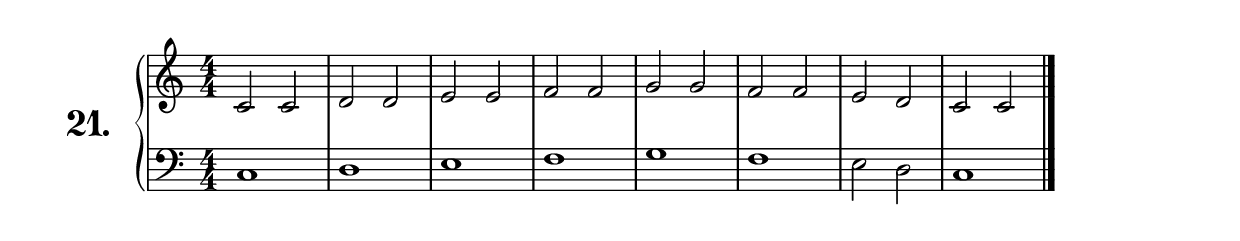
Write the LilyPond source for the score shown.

\version "2.18.2"

\score {
  \new PianoStaff  <<
    \set PianoStaff.instrumentName = \markup {
      \huge \bold \number "21." }

    \new Staff = "upper" \with {
      midiInstrument = #"acoustic grand" }

    \relative c' {
      \clef treble
      \key c \major
      \time 4/4
      \numericTimeSignature

      c2 c | %01
      d d  | %02
      e e  | %03
      f f  | %04
      g g  | %05
      f f  | %06
      e d  | %07
      c c  | %08
      \bar "|."
    }
    \new Staff = "lower" \with {
      midiInstrument = #"acoustic grand" }

    \relative c {
      \clef bass
      \key c \major
      \time 4/4
      \numericTimeSignature

      c1   | %01
      d    | %02
      e    | %03
      f    | %04
      g    | %05
      f    | %06
      e2 d | %07
      c1   | %08
      \bar "|."
    }
  >>
  \layout { }
  \midi { }
  \header {
    composer = "Hermann Berens; Op.70; Nº.1"
    piece = ""
    %opus = ""
  }
}

